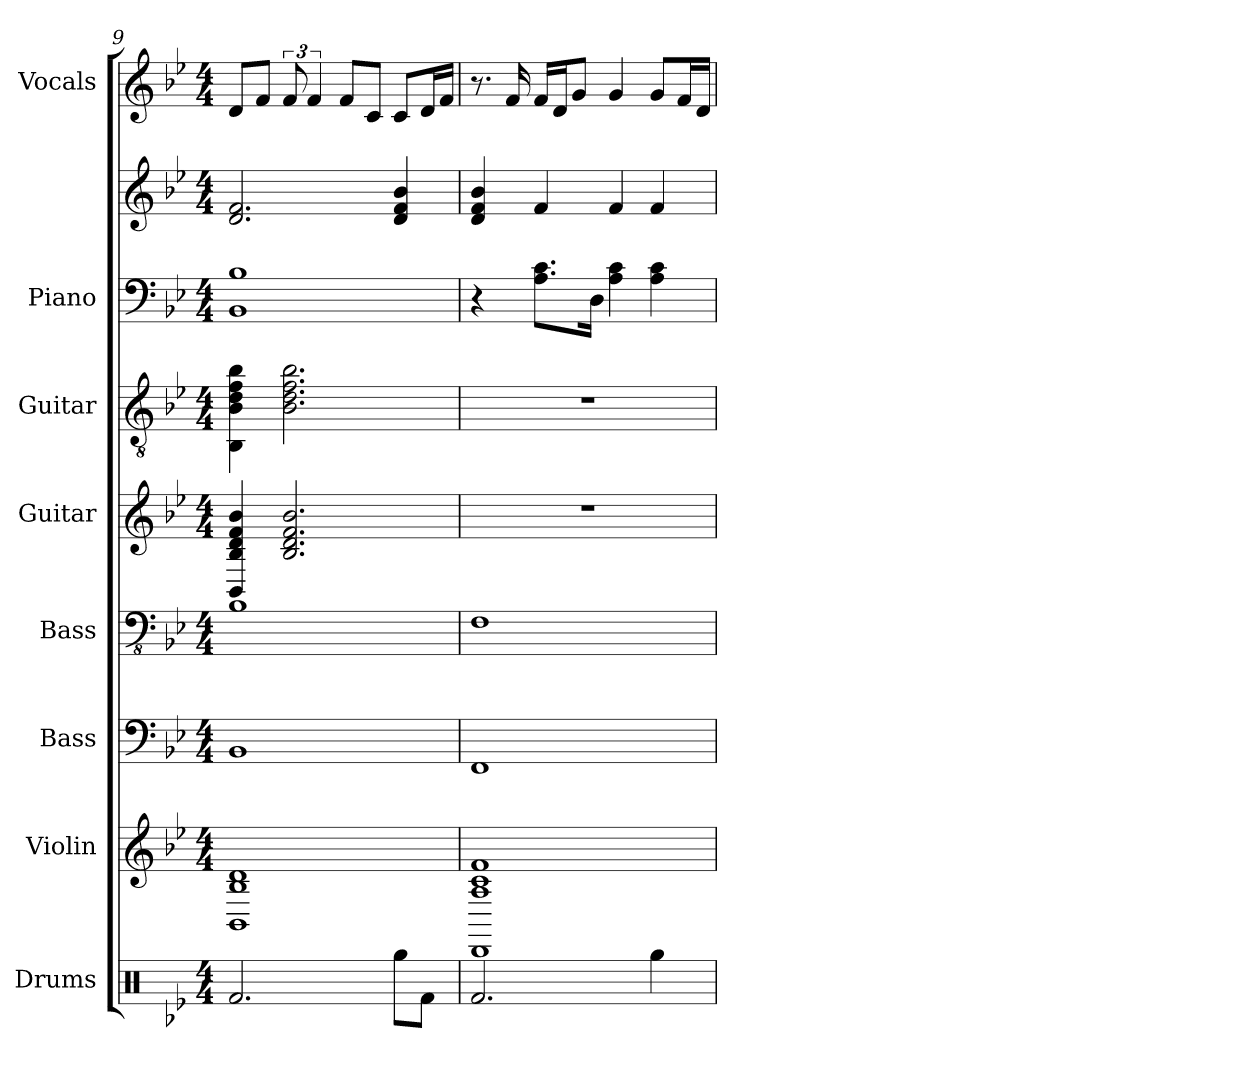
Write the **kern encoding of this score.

**kern	**kern	**kern	**kern	**kern	**kern	**kern	**kern	**kern
*part8	*part7	*part6	*part5	*part4	*part3	*part2	*part2	*part1
*staff9	*staff8	*staff7	*staff6	*staff5	*staff4	*staff3	*staff2	*staff1
*I"Drums	*I"Violin	*I"Bass	*I"Bass	*I"Guitar	*I"Guitar	*I"Piano	*	*I"Vocals
*clefX	*clefG2	*	*clefFv4	*	*clefGv2	*clefF4	*clefG2	*clefG2
*k[b-e-]	*k[b-e-]	*k[b-e-]	*k[b-e-]	*k[b-e-]	*k[b-e-]	*k[b-e-]	*k[b-e-]	*k[b-e-]
*B-:	*B-:	*B-:	*B-:	*B-:	*B-:	*B-:	*B-:	*B-:
*M4/4	*M4/4	*M4/4	*M4/4	*M4/4	*M4/4	*M4/4	*M4/4	*M4/4
=9	=9	=9	=9	=9	=9	=9	=9	=9
2.Rf	1d 1B- 1BB-	1BB-	1BB-	4f 4b- 4BB- 4B- 4d	4f 4b- 4BB- 4B- 4d	1B- 1BB-	2.f 2.d	8d/L
.	.	.	.	.	.	.	.	8f/J
.	.	.	.	2.f 2.B- 2.d 2.b-	2.f 2.B- 2.d 2.b-	.	.	12f
.	.	.	.	.	.	.	.	6f
.	.	.	.	.	.	.	.	8f/L
.	.	.	.	.	.	.	.	8c/J
8RggL	.	.	.	.	.	.	4f 4d 4b-	8c/L
8RfJ	.	.	.	.	.	.	.	16d/L
.	.	.	.	.	.	.	.	16f/JJ
=10	=10	=10	=10	=10	=10	=10	=10	=10
2.Rf	1f 1A 1c 1DD	1FF	1FF	1r	1r	4r	4f 4d 4b-	8.r
.	.	.	.	.	.	.	.	16f
.	.	.	.	.	.	8.A\ 8.c\L	4f	16f/LL
.	.	.	.	.	.	.	.	16d/J
.	.	.	.	.	.	.	.	8g/J
.	.	.	.	.	.	16D\Jk	.	.
.	.	.	.	.	.	4A 4c	4f	4g
4Rgg	.	.	.	.	.	4A 4c	4f	8g/L
.	.	.	.	.	.	.	.	16f/L
.	.	.	.	.	.	.	.	16d/JJ
=	=	=	=	=	=	=	=	=
*-	*-	*-	*-	*-	*-	*-	*-	*-
